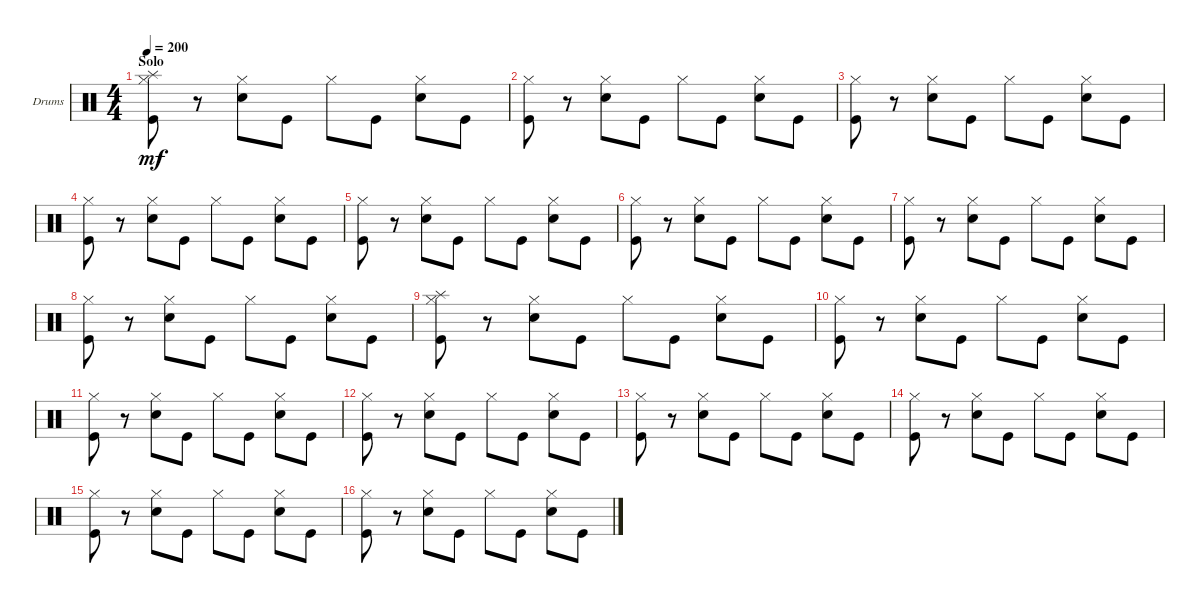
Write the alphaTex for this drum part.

\defaultSystemsLayout 4
\bracketExtendMode groupsimilarinstruments
\firstSystemTrackNameOrientation horizontal
\otherSystemsTrackNameOrientation horizontal
\track ("Prakarsh" "Drums") {instrument percussion}
\staff {score}
\articulation defaults
\ts (4 4)
\section ("" "Solo")
\tempo 200
\clef neutral
\ks c
("Hi-Hat (closed)" "Kick (hit)" "Splash (hit)").8{dy mf} r.8 ("Hi-Hat (closed)" "Snare (hit) 2").8 "Kick (hit)".8 "Hi-Hat (closed)".8 "Kick (hit)".8 ("Hi-Hat (closed)" "Snare (hit) 2").8 "Kick (hit)".8 |
("Hi-Hat (closed)" "Kick (hit)").8 r.8 ("Hi-Hat (closed)" "Snare (hit) 2").8 "Kick (hit)".8 "Hi-Hat (closed)".8 "Kick (hit)".8 ("Hi-Hat (closed)" "Snare (hit) 2").8 "Kick (hit)".8 |
("Hi-Hat (closed)" "Kick (hit)").8 r.8 ("Hi-Hat (closed)" "Snare (hit) 2").8 "Kick (hit)".8 "Hi-Hat (closed)".8 "Kick (hit)".8 ("Hi-Hat (closed)" "Snare (hit) 2").8 "Kick (hit)".8 |
("Hi-Hat (closed)" "Kick (hit)").8 r.8 ("Hi-Hat (closed)" "Snare (hit) 2").8 "Kick (hit)".8 "Hi-Hat (closed)".8 "Kick (hit)".8 ("Hi-Hat (closed)" "Snare (hit) 2").8 "Kick (hit)".8 |
("Hi-Hat (closed)" "Kick (hit)").8 r.8 ("Hi-Hat (closed)" "Snare (hit) 2").8 "Kick (hit)".8 "Hi-Hat (closed)".8 "Kick (hit)".8 ("Hi-Hat (closed)" "Snare (hit) 2").8 "Kick (hit)".8 |
("Hi-Hat (closed)" "Kick (hit)").8 r.8 ("Hi-Hat (closed)" "Snare (hit) 2").8 "Kick (hit)".8 "Hi-Hat (closed)".8 "Kick (hit)".8 ("Hi-Hat (closed)" "Snare (hit) 2").8 "Kick (hit)".8 |
("Hi-Hat (closed)" "Kick (hit)").8 r.8 ("Hi-Hat (closed)" "Snare (hit) 2").8 "Kick (hit)".8 "Hi-Hat (closed)".8 "Kick (hit)".8 ("Hi-Hat (closed)" "Snare (hit) 2").8 "Kick (hit)".8 |
("Hi-Hat (closed)" "Kick (hit)").8 r.8 ("Hi-Hat (closed)" "Snare (hit) 2").8 "Kick (hit)".8 "Hi-Hat (closed)".8 "Kick (hit)".8 ("Hi-Hat (closed)" "Snare (hit) 2").8 "Kick (hit)".8 |
("Hi-Hat (closed)" "Kick (hit)" "Splash (hit)").8 r.8 ("Hi-Hat (closed)" "Snare (hit) 2").8 "Kick (hit)".8 "Hi-Hat (closed)".8 "Kick (hit)".8 ("Hi-Hat (closed)" "Snare (hit) 2").8 "Kick (hit)".8 |
("Hi-Hat (closed)" "Kick (hit)").8 r.8 ("Hi-Hat (closed)" "Snare (hit) 2").8 "Kick (hit)".8 "Hi-Hat (closed)".8 "Kick (hit)".8 ("Hi-Hat (closed)" "Snare (hit) 2").8 "Kick (hit)".8 |
("Hi-Hat (closed)" "Kick (hit)").8 r.8 ("Hi-Hat (closed)" "Snare (hit) 2").8 "Kick (hit)".8 "Hi-Hat (closed)".8 "Kick (hit)".8 ("Hi-Hat (closed)" "Snare (hit) 2").8 "Kick (hit)".8 |
("Hi-Hat (closed)" "Kick (hit)").8 r.8 ("Hi-Hat (closed)" "Snare (hit) 2").8 "Kick (hit)".8 "Hi-Hat (closed)".8 "Kick (hit)".8 ("Hi-Hat (closed)" "Snare (hit) 2").8 "Kick (hit)".8 |
("Hi-Hat (closed)" "Kick (hit)").8 r.8 ("Hi-Hat (closed)" "Snare (hit) 2").8 "Kick (hit)".8 "Hi-Hat (closed)".8 "Kick (hit)".8 ("Hi-Hat (closed)" "Snare (hit) 2").8 "Kick (hit)".8 |
("Hi-Hat (closed)" "Kick (hit)").8 r.8 ("Hi-Hat (closed)" "Snare (hit) 2").8 "Kick (hit)".8 "Hi-Hat (closed)".8 "Kick (hit)".8 ("Hi-Hat (closed)" "Snare (hit) 2").8 "Kick (hit)".8 |
("Hi-Hat (closed)" "Kick (hit)").8 r.8 ("Hi-Hat (closed)" "Snare (hit) 2").8 "Kick (hit)".8 "Hi-Hat (closed)".8 "Kick (hit)".8 ("Hi-Hat (closed)" "Snare (hit) 2").8 "Kick (hit)".8 |
("Hi-Hat (closed)" "Kick (hit)").8 r.8 ("Hi-Hat (closed)" "Snare (hit) 2").8 "Kick (hit)".8 "Hi-Hat (closed)".8 "Kick (hit)".8 ("Hi-Hat (closed)" "Snare (hit) 2").8 "Kick (hit)".8
